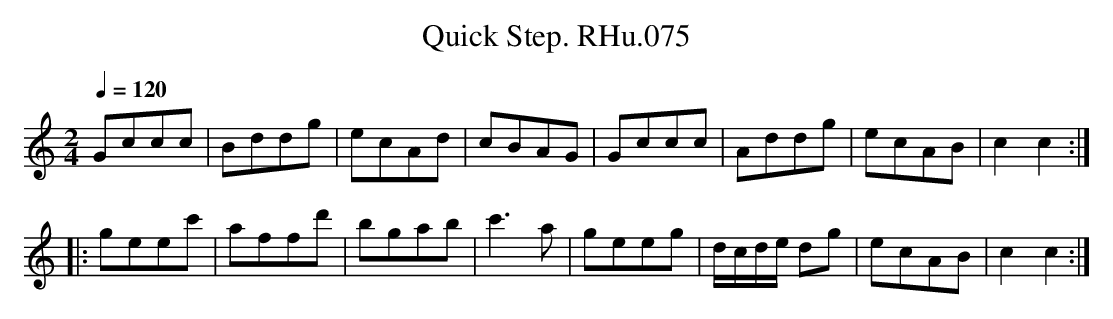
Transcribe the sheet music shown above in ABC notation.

X:1
T:Quick Step. RHu.075
L:1/8
M:2/4
Q:1/4=120
K:C
Gccc|Bddg|ecAd|cBAG|\
Gccc|Addg|ecAB|c2c2::!
geec'|affd'|bgab|c'3a|\
geeg|d/c/d/e/ dg|ecAB|c2c2:|
